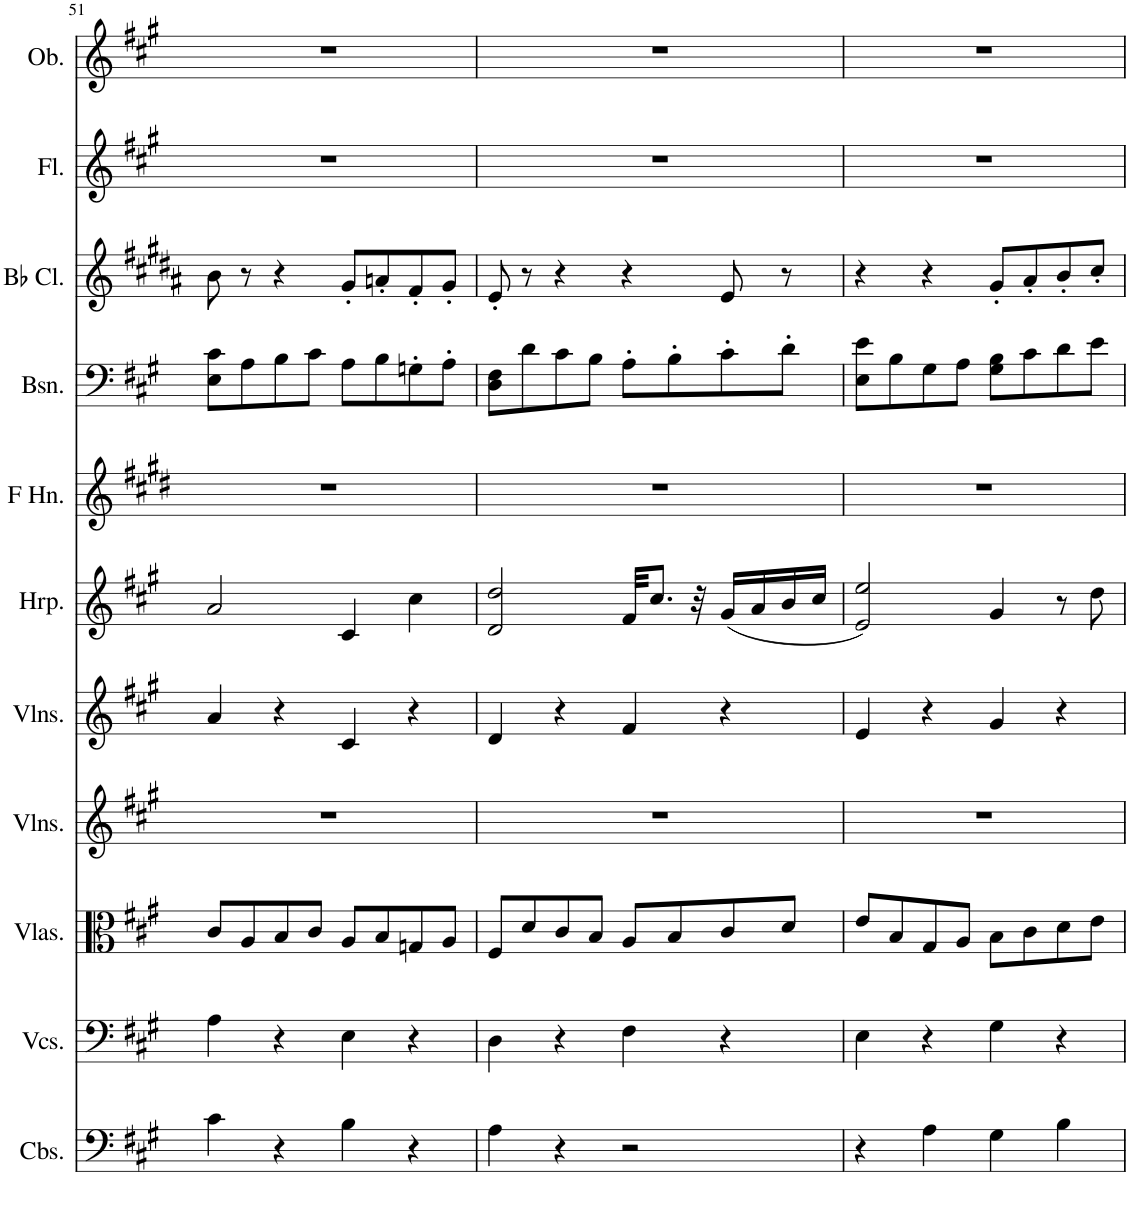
**kern	**kern	**kern	**kern	**kern	**kern	**kern	**kern	**kern	**kern	**kern
*part11	*part10	*part9	*part8	*part7	*part6	*part5	*part4	*part3	*part2	*part1
*staff11	*staff10	*staff9	*staff8	*staff7	*staff6	*staff5	*staff4	*staff3	*staff2	*staff1
*I"Contrabasses	*I"Violoncellos	*I"Violas	*I"Violins	*I"Violins	*I"Harp	*I"Horn in F	*I"Bassoon	*I"Bb Clarinet	*I"Flute	*I"Oboe
*I'Cbs.	*I'Vcs.	*I'Vlas.	*I'Vlns.	*I'Vlns.	*I'Hrp.	*	*I'Bsn.	*I'Bb Cl.	*I'Fl.	*I'Ob.
!!LO:PB:g=z
*clefF4	*clefF4	*clefC3	*clefG2	*clefG2	*clefG2	*clefG2	*clefF4	*clefG2	*clefG2	*clefG2
*Trd7c12	*	*	*	*	*	*Trd4c7	*	*Trd1c2	*	*
*k[f#c#g#]	*k[f#c#g#]	*k[f#c#g#]	*k[f#c#g#]	*k[f#c#g#]	*k[f#c#g#]	*k[f#c#g#d#]	*k[f#c#g#]	*k[f#c#g#d#a#]	*k[f#c#g#]	*k[f#c#g#]
*M4/4	*M4/4	*M4/4	*M4/4	*M4/4	*M4/4	*M4/4	*M4/4	*M4/4	*M4/4	*M4/4
=51	=51	=51	=51	=51	=51	=51	=51	=51	=51	=51
4c#\	4A\	8c#/L	1r	4a/	2a/	1r	8E\ 8c#\L	8b\	1r	1r
.	.	8A/	.	.	.	.	8A\	8r	.	.
4r	4r	8B/	.	4r	.	.	8B\	4r	.	.
.	.	8c#/J	.	.	.	.	8c#\J	.	.	.
4B\	4E\	8A/L	.	4c#/	4c#/	.	8A\L	8g#'/L	.	.
.	.	8B/	.	.	.	.	8B\	8an'/	.	.
4r	4r	8Gn/	.	4r	4cc#\	.	8Gn'\	8f#'/	.	.
.	.	8A/J	.	.	.	.	8A'\J	8g#'/J	.	.
=52	=52	=52	=52	=52	=52	=52	=52	=52	=52	=52
4A\	4D\	8F#/L	1r	4d/	2d/ 2dd/	1r	8D\ 8F#\L	8e'/	1r	1r
.	.	8d/	.	.	.	.	8d\	8r	.	.
4r	4r	8c#/	.	4r	.	.	8c#\	4r	.	.
.	.	8B/J	.	.	.	.	8B\J	.	.	.
2r	4F#\	8A/L	.	4f#/	32f#/KKL	.	8A'\L	4r	.	.
.	.	.	.	.	8.cc#/J	.	.	.	.	.
.	.	8B/	.	.	.	.	8B'\	.	.	.
.	.	.	.	.	32r	.	.	.	.	.
.	4r	8c#/	.	4r	(16g#/LL	.	8c#'\	8e/	.	.
.	.	.	.	.	16a/	.	.	.	.	.
.	.	8d/J	.	.	16b/	.	8d'\J	8r	.	.
.	.	.	.	.	16cc#/JJ	.	.	.	.	.
=53	=53	=53	=53	=53	=53	=53	=53	=53	=53	=53
4r	4E\	8e/L	1r	4e/	2e/ 2ee/)	1r	8E\ 8e\L	4r	1r	1r
.	.	8B/	.	.	.	.	8B\	.	.	.
4A\	4r	8G#/	.	4r	.	.	8G#\	4r	.	.
.	.	8A/J	.	.	.	.	8A\J	.	.	.
4G#\	4G#\	8B\L	.	4g#/	4g#/	.	8G#\ 8B\L	8g#'/L	.	.
.	.	8c#\	.	.	.	.	8c#\	8a#'/	.	.
4B\	4r	8d\	.	4r	8r	.	8d\	8b'/	.	.
.	.	8e\J	.	.	8dd\	.	8e\J	8cc#'/J	.	.
=	=	=	=	=	=	=	=	=	=	=
*-	*-	*-	*-	*-	*-	*-	*-	*-	*-	*-
